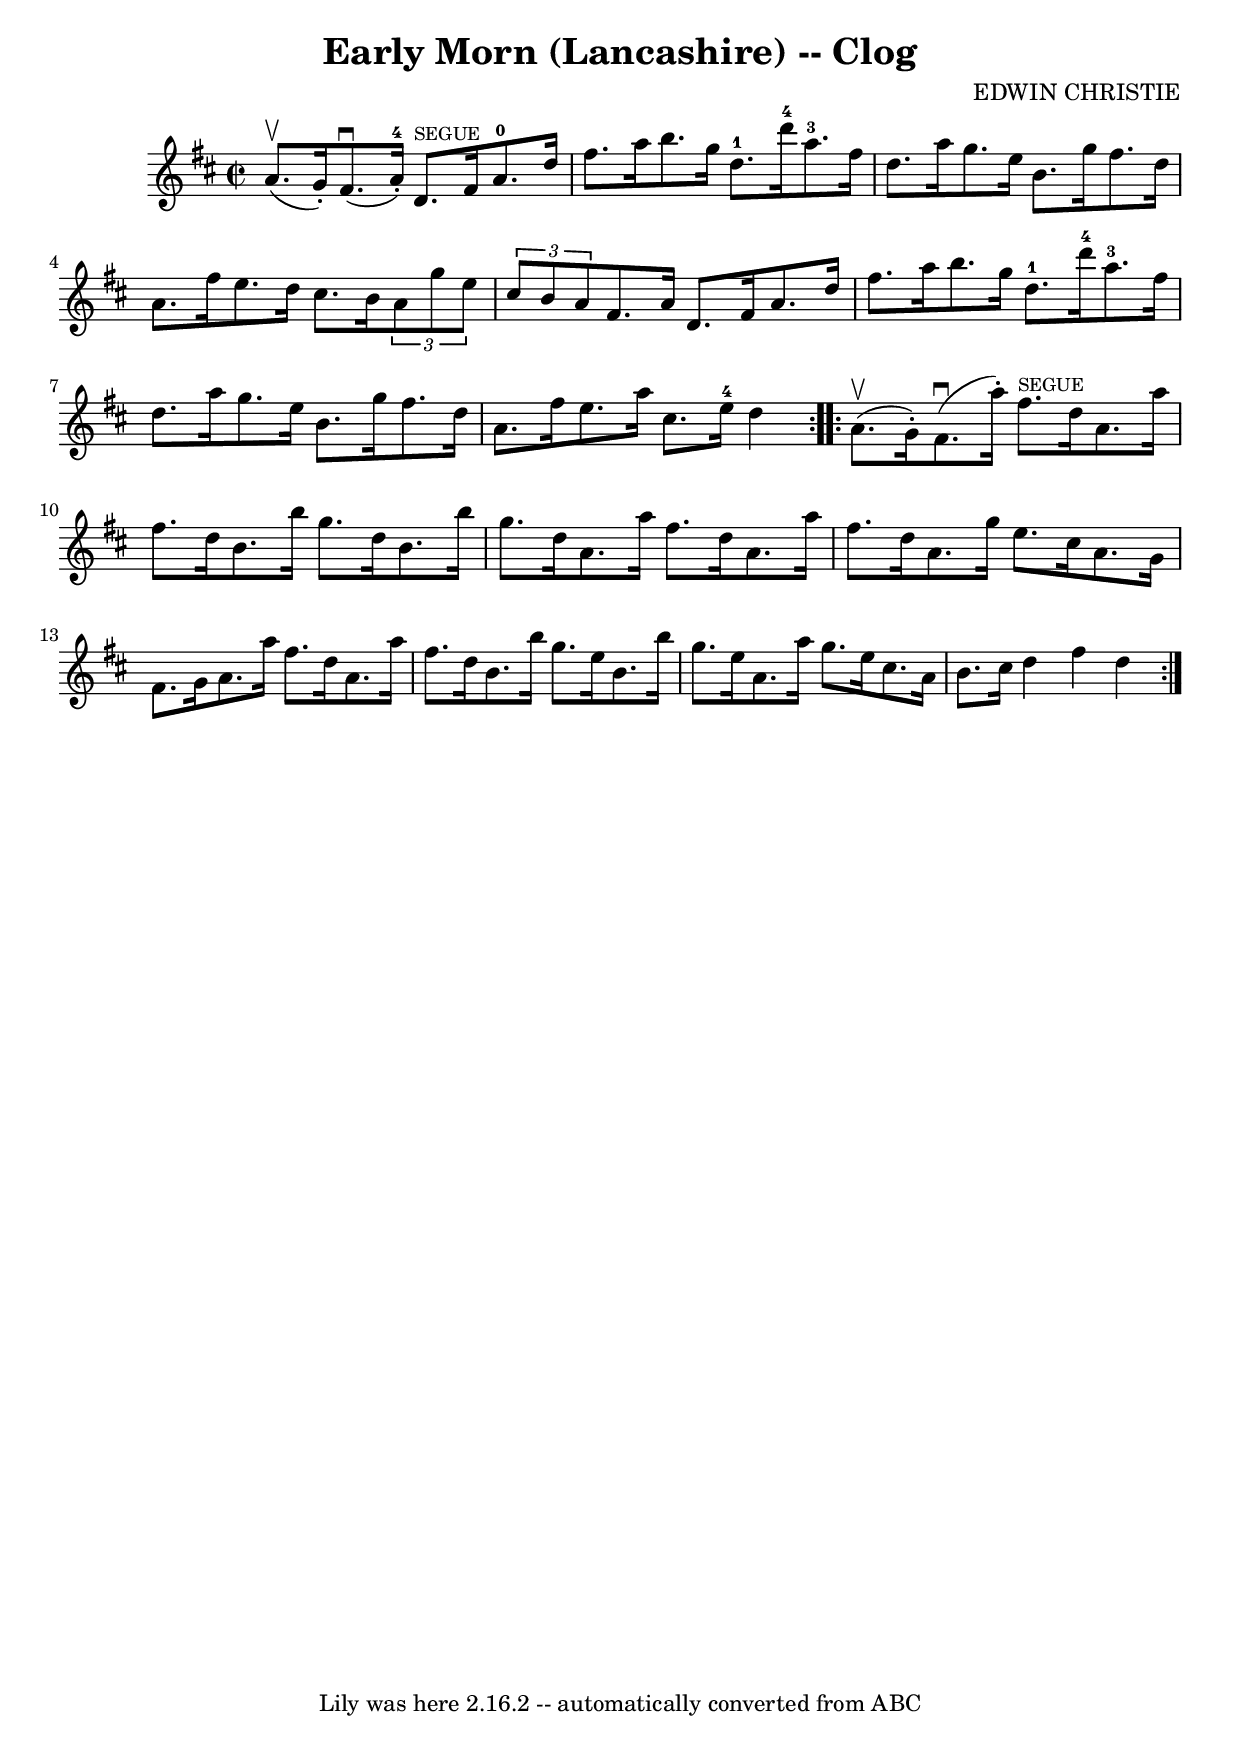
\version "2.16.2"
\include "Mammoth.ily"
\header {
  %% book = "Ryan's Mammoth Collection"
  composer = "EDWIN CHRISTIE"
  crossRefNumber = "1"
  footnotes = "\\\\159 945"
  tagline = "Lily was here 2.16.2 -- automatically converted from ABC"
  title = "Early Morn (Lancashire) -- Clog"

}
voicedefault =  {



  \repeat volta 2 {

    \override Staff.TimeSignature #'style = #'C
    \time 2/2 
    \key d \major
    a'8.^\upbow(g'16 -.) |
    fis'8. ^\downbow(a'16-4-.) d'8.^\segue fis'16 a'8.-0 d''16    
    fis''8. a''16    |
    b''8. g''16 d''8.-1 d'''16-4     
    a''8.-3 fis''16 d''8. a''16    |
    g''8. e''16 b'8.   
    g''16 fis''8. d''16 a'8. fis''16    |
    e''8. d''16    
    cis''8. b'16    \times 2/3 { a'8 g''8 e''8  
			       }   \times 2/3 {   
				 cis''8 b'8 a'8  
			       }   |
    fis'8. a'16 d'8. fis'16 a'8. 
    d''16 fis''8. a''16    |
    b''8. g''16 d''8.-1   
    d'''16-4 a''8.-3 fis''16 d''8. a''16    |
    g''8.    
    e''16 b'8. g''16 fis''8. d''16 a'8. fis''16    |
    
    e''8. a''16 cis''8. e''16-4 d''4  
  }     
  \repeat volta 2 {
    a'8. ^\upbow(g'16 -.) |
    fis'8.^\downbow(a''16 -.) fis''8. ^\segue d''16 a'8. a''16 fis''8. d''16    |
    b'8.    
    b''16 g''8. d''16 b'8. b''16 g''8. d''16    |
    a'8.   
    a''16 fis''8. d''16 a'8. a''16 fis''8. d''16    |
    
    a'8. g''16 e''8. cis''16 a'8. g'16 fis'8. g'16    |
    
    a'8. a''16 fis''8. d''16 a'8. a''16 fis''8. d''16    
    |
    b'8. b''16 g''8. e''16 b'8. b''16 g''8. e''16   
    |
    a'8. a''16 g''8. e''16 cis''8. a'16 b'8.    
    cis''16    |
    d''4 fis''4 d''4    
  }   

}

\score{
  <<

    \context Staff="default"
    {
      \voicedefault 
      
    }

  >>
  \layout {
    
  }
  \midi {
  }

}
